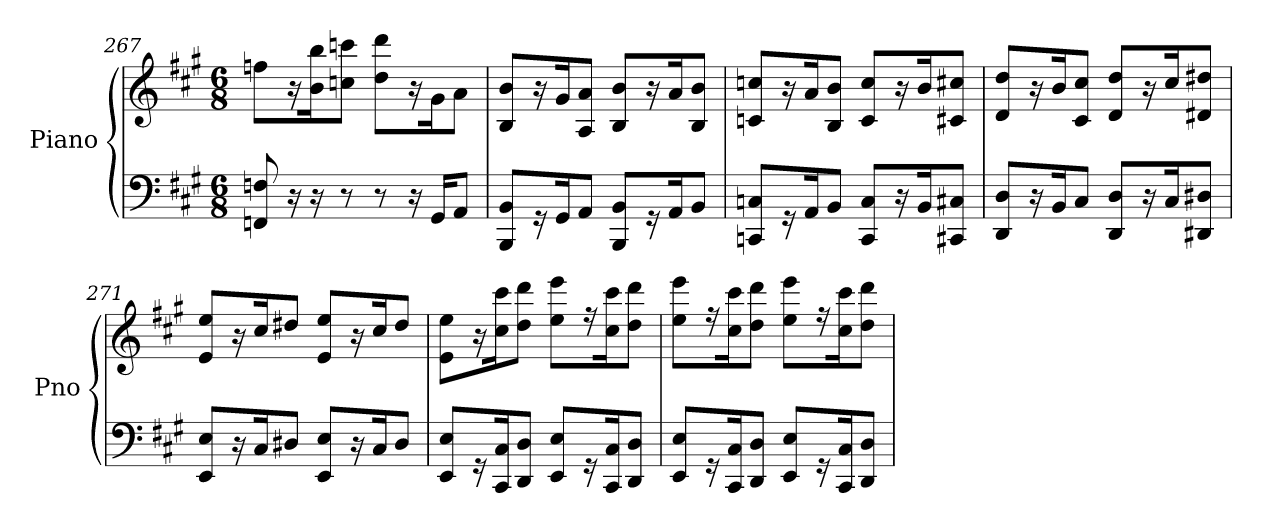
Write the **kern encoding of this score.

**kern	**kern
*part1	*part1
*staff2	*staff1
*I"Piano	*
*I'Pno	*
*clefF4	*clefG2
*k[f#c#g#]	*k[f#c#g#]
*M6/8	*M6/8
=267	=267
8FFn/ 8Fn/	8ffn\L
16r	16r
16r	16b\ 16bb\K
8r	8ccn\ 8cccn\J
8r	8dd\ 8ddd\L
16r	16r
16GG#/KL	16g#\K
8AA/J	8a\J
=268	=268
8BBB/ 8BB/L	8B/ 8b/L
16r	16r
16GG#/K	16g#/K
8AA/J	8A/ 8a/J
8BBB/ 8BB/L	8B/ 8b/L
16r	16r
16AA/K	16a/K
8BB/J	8B/ 8b/J
=269	=269
8CCn/ 8Cn/L	8cn/ 8ccn/L
16r	16r
16AA/K	16a/K
8BB/J	8B/ 8b/J
8CC/ 8C/L	8c/ 8cc/L
16r	16r
16BB/K	16b/K
8CC#X/ 8C#X/J	8c#X/ 8cc#X/J
!!LO:LB:g=z
=270	=270
8DD/ 8D/L	8d/ 8dd/L
16r	16r
16BB/K	16b/K
8C#/J	8c#/ 8cc#/J
8DD/ 8D/L	8d/ 8dd/L
16r	16r
16C#/K	16cc#/K
8DD#X/ 8D#X/J	8d#X/ 8dd#X/J
=271	=271
8EE/ 8E/L	8e/ 8ee/L
16r	16r
16C#/K	16cc#/K
8D#X/J	8dd#X/J
8EE/ 8E/L	8e/ 8ee/L
16r	16r
16C#/K	16cc#/K
8D#/J	8dd#/J
=272	=272
8EE/ 8E/L	8e\ 8ee\L
16r	16r
16CC#/ 16C#/K	16cc#\ 16ccc#\K
8DD/ 8D/J	8dd\ 8ddd\J
8EE/ 8E/L	8ee\ 8eee\L
16r	16r
16CC#/ 16C#/K	16cc#\ 16ccc#\K
8DD/ 8D/J	8dd\ 8ddd\J
=273	=273
8EE/ 8E/L	8ee\ 8eee\L
16r	16r
16CC#/ 16C#/K	16cc#\ 16ccc#\K
8DD/ 8D/J	8dd\ 8ddd\J
8EE/ 8E/L	8ee\ 8eee\L
16r	16r
16CC#/ 16C#/K	16cc#\ 16ccc#\K
8DD/ 8D/J	8dd\ 8ddd\J
=	=
*-	*-
